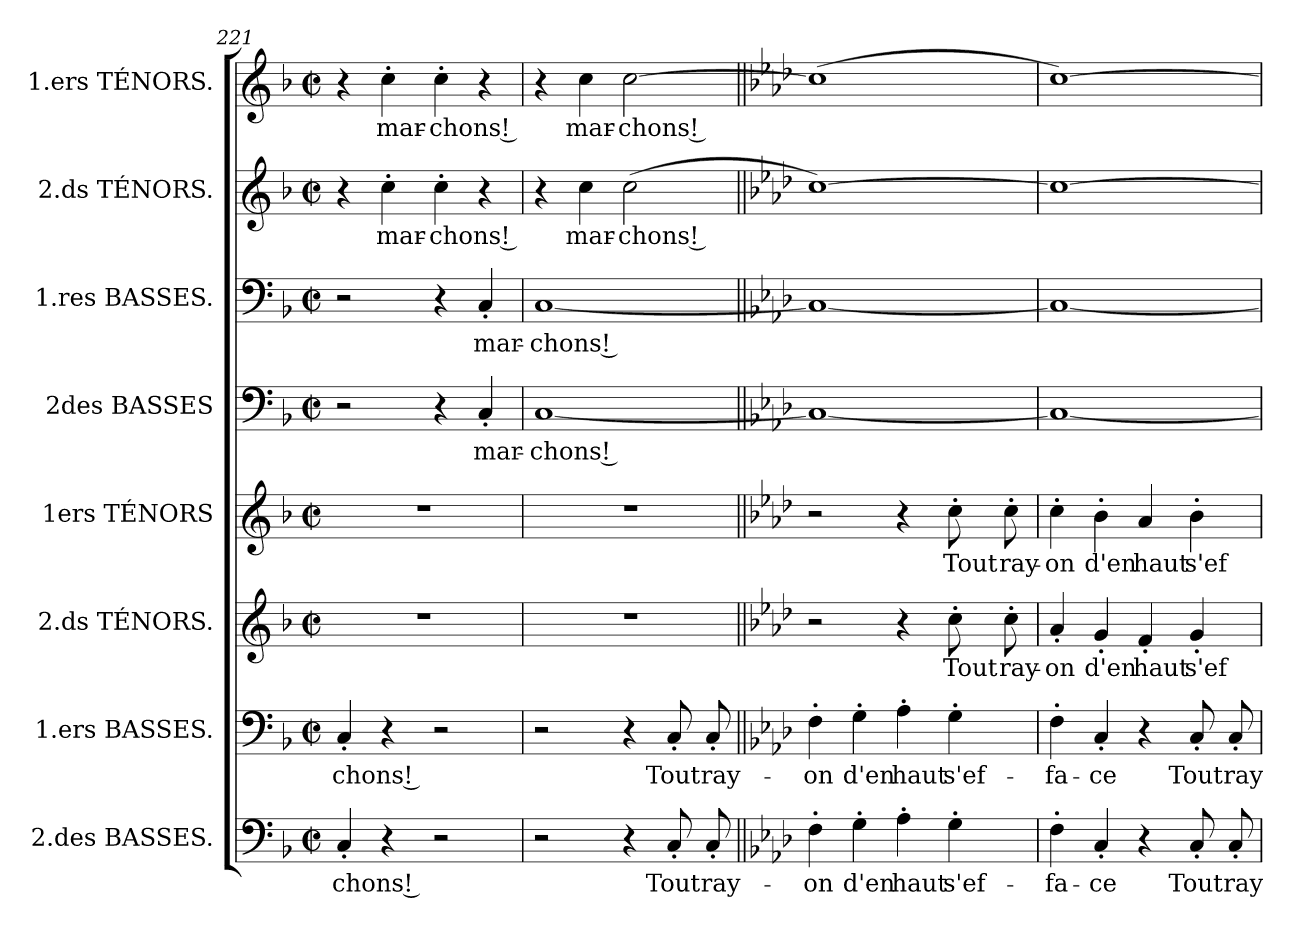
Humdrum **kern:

**kern	**text	**kern	**text	**kern	**text	**kern	**text	**kern	**text	**kern	**text	**kern	**text	**kern	**text
*part8	*part8	*part7	*part7	*part6	*part6	*part5	*part5	*part4	*part4	*part3	*part3	*part2	*part2	*part1	*part1
*staff8	*staff8	*staff7	*staff7	*staff6	*staff6	*staff5	*staff5	*staff4	*staff4	*staff3	*staff3	*staff2	*staff2	*staff1	*staff1
*I"2.des BASSES.	*	*I"1.ers BASSES.	*	*I"2.ds TÉNORS.	*	*I"1ers TÉNORS	*	*I"2des BASSES	*	*I"1.res BASSES.	*	*I"2.ds TÉNORS.	*	*I"1.ers TÉNORS.	*
!!LO:LB:g=z
*clefF4	*	*clefF4	*	*clefG2	*	*clefG2	*	*clefF4	*	*clefF4	*	*clefG2	*	*clefG2	*
*k[b-]	*	*k[b-]	*	*k[b-]	*	*k[b-]	*	*k[b-]	*	*k[b-]	*	*k[b-]	*	*k[b-]	*
*F:	*	*F:	*	*F:	*	*F:	*	*F:	*	*F:	*	*F:	*	*F:	*
*M2/2	*	*M2/2	*	*M2/2	*	*M2/2	*	*M2/2	*	*M2/2	*	*M2/2	*	*M2/2	*
*met(c|)	*	*met(c|)	*	*met(c|)	*	*met(c|)	*	*met(c|)	*	*met(c|)	*	*met(c|)	*	*met(c|)	*
=221	=221	=221	=221	=221	=221	=221	=221	=221	=221	=221	=221	=221	=221	=221	=221
!	!LO:LY:b	!	!	!	!	!	!	!	!	!	!	!	!	!	!
!	!	!	!LO:LY:b	!	!	!	!	!	!	!	!	!	!	!	!
4C'</	-chons !	4C'</	-chons !	1r	.	1r	.	2r	.	2r	.	4r	.	4r	.
!	!	!	!	!	!	!	!	!	!	!	!	!	!LO:LY:b	!	!
!	!	!	!	!	!	!	!	!	!	!	!	!	!	!	!LO:LY:b
4r	.	4r	.	.	.	.	.	.	.	.	.	4cc'>\	mar-	4cc'>\	mar-
!	!	!	!	!	!	!	!	!	!	!	!	!	!LO:LY:b	!	!
!	!	!	!	!	!	!	!	!	!	!	!	!	!	!	!LO:LY:b
2r	.	2r	.	.	.	.	.	4r	.	4r	.	4cc'>\	-chons !	4cc'>\	-chons !
!	!	!	!	!	!	!	!	!	!LO:LY:b	!	!	!	!	!	!
!	!	!	!	!	!	!	!	!	!	!	!LO:LY:b	!	!	!	!
.	.	.	.	.	.	.	.	4C'</	mar-	4C'</	mar-	4r	.	4r	.
=222	=222	=222	=222	=222	=222	=222	=222	=222	=222	=222	=222	=222	=222	=222	=222
!	!	!	!	!	!	!	!	!	!LO:LY:b	!	!	!	!	!	!
!	!	!	!	!	!	!	!	!	!	!	!LO:LY:b	!	!	!	!
2r	.	2r	.	1r	.	1r	.	[<1C	-chons !	[<1C	-chons !	4r	.	4r	.
!	!	!	!	!	!	!	!	!	!	!	!	!	!LO:LY:b	!	!
!	!	!	!	!	!	!	!	!	!	!	!	!	!	!	!LO:LY:b
.	.	.	.	.	.	.	.	.	.	.	.	4cc\	mar-	4cc\	mar-
!	!	!	!	!	!	!	!	!	!	!	!	!	!LO:LY:b	!	!
!	!	!	!	!	!	!	!	!	!	!	!	!	!	!	!LO:LY:b
4r	.	4r	.	.	.	.	.	.	.	.	.	(>2cc\	-chons !	[>2cc\	-chons !
!	!LO:LY:b	!	!	!	!	!	!	!	!	!	!	!	!	!	!
!	!	!	!LO:LY:b	!	!	!	!	!	!	!	!	!	!	!	!
8C'</	Tout	8C'</	Tout	.	.	.	.	.	.	.	.	.	.	.	.
!	!LO:LY:b	!	!	!	!	!	!	!	!	!	!	!	!	!	!
!	!	!	!LO:LY:b	!	!	!	!	!	!	!	!	!	!	!	!
8C'</	ray-	8C'</	ray-	.	.	.	.	.	.	.	.	.	.	.	.
=223||	=223||	=223||	=223||	=223||	=223||	=223||	=223||	=223||	=223||	=223||	=223||	=223||	=223||	=223||	=223||
*k[b-e-a-d-]	*	*k[b-e-a-d-]	*	*k[b-e-a-d-]	*	*k[b-e-a-d-]	*	*k[b-e-a-d-]	*	*k[b-e-a-d-]	*	*k[b-e-a-d-]	*	*k[b-e-a-d-]	*
*A-:	*	*A-:	*	*A-:	*	*A-:	*	*A-:	*	*A-:	*	*A-:	*	*A-:	*
!	!LO:LY:b	!	!	!	!	!	!	!	!	!	!	!	!	!	!
!	!	!	!LO:LY:b	!	!	!	!	!	!	!	!	!	!	!	!
4F'>\	-on	4F'>\	-on	2r	.	2r	.	1C_	.	1C_	.	[<1cc)	.	(>1cc]	.
!	!LO:LY:b	!	!	!	!	!	!	!	!	!	!	!	!	!	!
!	!	!	!LO:LY:b	!	!	!	!	!	!	!	!	!	!	!	!
4G'>\	d'en	4G'>\	d'en	.	.	.	.	.	.	.	.	.	.	.	.
!	!LO:LY:b	!	!	!	!	!	!	!	!	!	!	!	!	!	!
!	!	!	!LO:LY:b	!	!	!	!	!	!	!	!	!	!	!	!
4A-'>\	haut	4A-'>\	haut	4r	.	4r	.	.	.	.	.	.	.	.	.
!	!LO:LY:b	!	!	!	!	!	!	!	!	!	!	!	!	!	!
!	!	!	!LO:LY:b	!	!	!	!	!	!	!	!	!	!	!	!
!	!	!	!	!	!LO:LY:b	!	!	!	!	!	!	!	!	!	!
!	!	!	!	!	!	!	!LO:LY:b	!	!	!	!	!	!	!	!
4G'>\	s'ef-	4G'>\	s'ef-	8cc'>\	Tout	8cc'>\	Tout	.	.	.	.	.	.	.	.
!	!	!	!	!	!LO:LY:b	!	!	!	!	!	!	!	!	!	!
!	!	!	!	!	!	!	!LO:LY:b	!	!	!	!	!	!	!	!
.	.	.	.	8cc'>\	ray-	8cc'>\	ray-	.	.	.	.	.	.	.	.
=224	=224	=224	=224	=224	=224	=224	=224	=224	=224	=224	=224	=224	=224	=224	=224
!	!LO:LY:b	!	!	!	!	!	!	!	!	!	!	!	!	!	!
!	!	!	!LO:LY:b	!	!	!	!	!	!	!	!	!	!	!	!
!	!	!	!	!	!LO:LY:b	!	!	!	!	!	!	!	!	!	!
!	!	!	!	!	!	!	!LO:LY:b	!	!	!	!	!	!	!	!
4F'>\	-fa-	4F'>\	-fa-	4a-'</	-on	4cc'>\	-on	1C_	.	1C_	.	1cc_	.	[<1cc)	.
!	!LO:LY:b	!	!	!	!	!	!	!	!	!	!	!	!	!	!
!	!	!	!LO:LY:b	!	!	!	!	!	!	!	!	!	!	!	!
!	!	!	!	!	!LO:LY:b	!	!	!	!	!	!	!	!	!	!
!	!	!	!	!	!	!	!LO:LY:b	!	!	!	!	!	!	!	!
4C'</	-ce	4C'</	-ce	4g'</	d'en	4b-'>\	d'en	.	.	.	.	.	.	.	.
!	!	!	!	!	!LO:LY:b	!	!	!	!	!	!	!	!	!	!
!	!	!	!	!	!	!	!LO:LY:b	!	!	!	!	!	!	!	!
4r	.	4r	.	4f'</	haut	4a-/	haut	.	.	.	.	.	.	.	.
!	!LO:LY:b	!	!	!	!	!	!	!	!	!	!	!	!	!	!
!	!	!	!LO:LY:b	!	!	!	!	!	!	!	!	!	!	!	!
!	!	!	!	!	!LO:LY:b	!	!	!	!	!	!	!	!	!	!
!	!	!	!	!	!	!	!LO:LY:b	!	!	!	!	!	!	!	!
8C'</	Tout	8C'</	Tout	4g'</	s'ef-	4b-'>\	s'ef-	.	.	.	.	.	.	.	.
!	!LO:LY:b	!	!	!	!	!	!	!	!	!	!	!	!	!	!
!	!	!	!LO:LY:b	!	!	!	!	!	!	!	!	!	!	!	!
8C'</	ray-	8C'</	ray-	.	.	.	.	.	.	.	.	.	.	.	.
=	=	=	=	=	=	=	=	=	=	=	=	=	=	=	=
*-	*-	*-	*-	*-	*-	*-	*-	*-	*-	*-	*-	*-	*-	*-	*-
